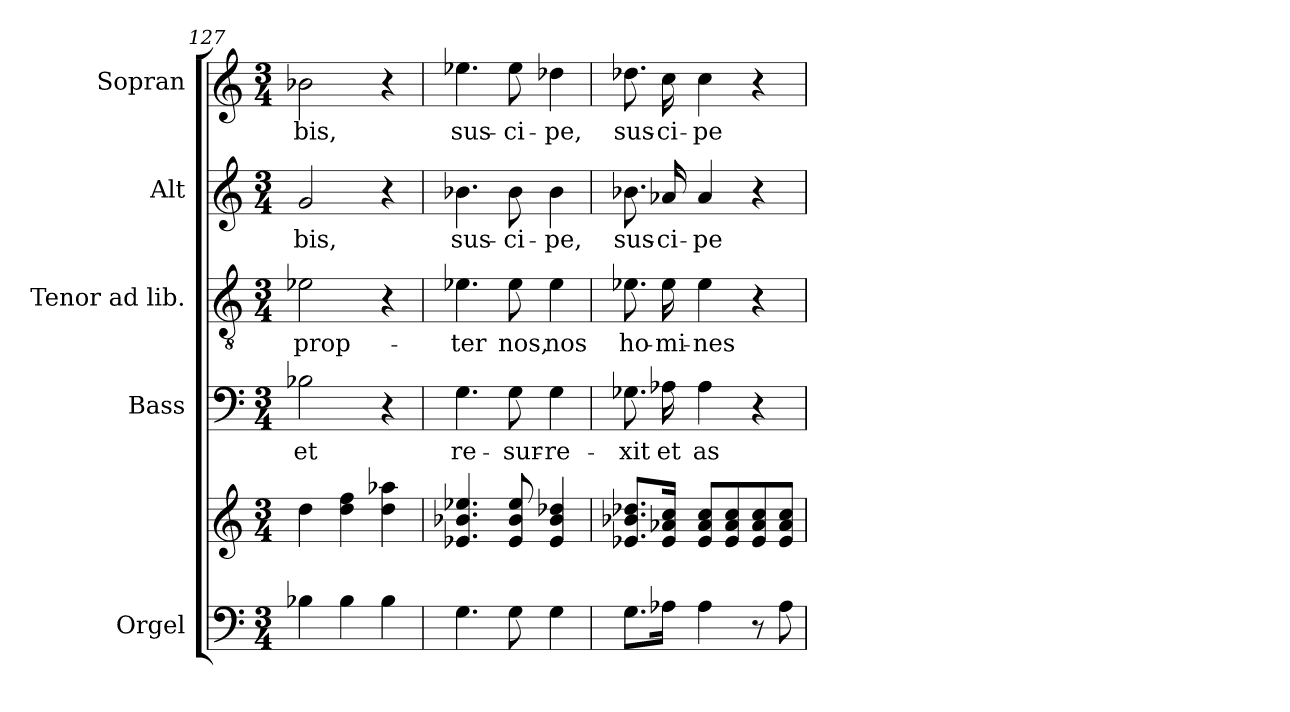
**kern	**kern	**kern	**text	**kern	**text	**kern	**text	**kern	**text
*part5	*part5	*part4	*part4	*part3	*part3	*part2	*part2	*part1	*part1
*staff6	*staff5	*staff4	*staff4	*staff3	*staff3	*staff2	*staff2	*staff1	*staff1
*I"Orgel	*	*I"Bass	*	*I"Tenor ad lib.	*	*I"Alt	*	*I"Sopran	*
*I'Org.	*	*I'B	*	*I'T	*	*I'A	*	*I'S	*
*clefF4	*clefG2	*clefF4	*	*clefGv2	*	*clefG2	*	*clefG2	*
*k[]	*k[]	*k[]	*	*k[]	*	*k[]	*	*k[]	*
*C:	*C:	*C:	*	*C:	*	*C:	*	*C:	*
*M3/4	*M3/4	*M3/4	*	*M3/4	*	*M3/4	*	*M3/4	*
=127	=127	=127	=127	=127	=127	=127	=127	=127	=127
!	!	!	!LO:LY:b	!	!LO:LY:b	!	!LO:LY:b	!	!LO:LY:b
4B-X\	4dd\	2B-X\	et	2e-X\	prop-	2g/	-bis,	2b-X\	-bis,
4B-\	4dd\ 4ff\	.	.	.	.	.	.	.	.
4B-\	4dd\ 4aa-X\	4r	.	4r	.	4r	.	4r	.
=128	=128	=128	=128	=128	=128	=128	=128	=128	=128
!	!	!	!LO:LY:b	!	!LO:LY:b	!	!LO:LY:b	!	!LO:LY:b
4.G\	4.e-X/ 4.b-X/ 4.ee-X/	4.G\	re-	4.e-X\	-ter	4.b-X\	sus-	4.ee-X\	sus-
!	!	!	!LO:LY:b	!	!LO:LY:b	!	!LO:LY:b	!	!LO:LY:b
8G\	8e-/ 8b-/ 8ee-/	8G\	-sur-	8e-\	nos,	8b-\	-ci-	8ee-\	-ci-
!	!	!	!LO:LY:b	!	!LO:LY:b	!	!LO:LY:b	!	!LO:LY:b
4G\	4e-/ 4b-/ 4dd-X/	4G\	-re-	4e-\	nos	4b-\	-pe,	4dd-X\	-pe,
=129	=129	=129	=129	=129	=129	=129	=129	=129	=129
!	!	!	!LO:LY:b	!	!LO:LY:b	!	!LO:LY:b	!	!LO:LY:b
8.G\L	8.e-X/ 8.b-X/ 8.dd-X/L	8.G-X\	-xit	8.e-X\	ho-	8.b-X\	sus-	8.dd-X\	sus-
!	!	!	!LO:LY:b	!	!LO:LY:b	!	!LO:LY:b	!	!LO:LY:b
16A-X\Jk	16e-/ 16a-X/ 16cc/Jk	16A-X\	et	16e-\	-mi-	16a-X/	-ci-	16cc\	-ci-
!	!	!	!LO:LY:b	!	!LO:LY:b	!	!LO:LY:b	!	!LO:LY:b
4A-\	8e-/ 8a-/ 8cc/L	4A-\	as-	4e-\	-nes	4a-/	-pe	4cc\	-pe
.	8e-/ 8a-/ 8cc/	.	.	.	.	.	.	.	.
8r	8e-/ 8a-/ 8cc/	4r	.	4r	.	4r	.	4r	.
8A-\	8e-/ 8a-/ 8cc/J	.	.	.	.	.	.	.	.
=	=	=	=	=	=	=	=	=	=
*-	*-	*-	*-	*-	*-	*-	*-	*-	*-
